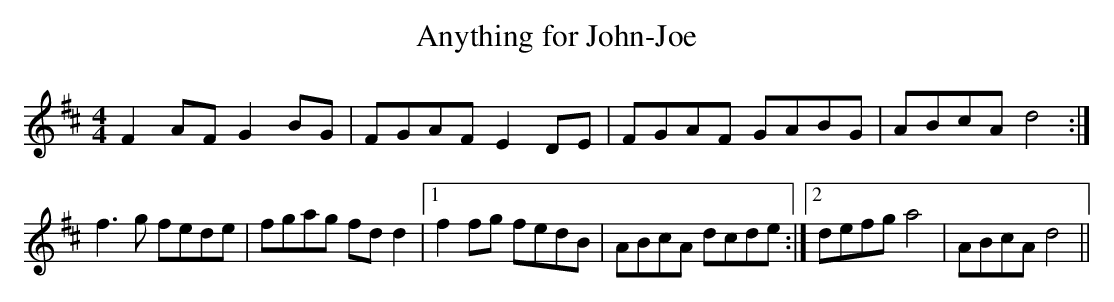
X:1
T: Anything for John-Joe
L: 1/8
M: 4/4
K: D
F2 AF G2 BG|FGAF E2 DE|FGAF GABG|ABcA d4 :|
f3 g fede|fgag fd d2|1 f2 fg fedB|ABcA dcde :|2\
defg a4| ABcA d4 ||
